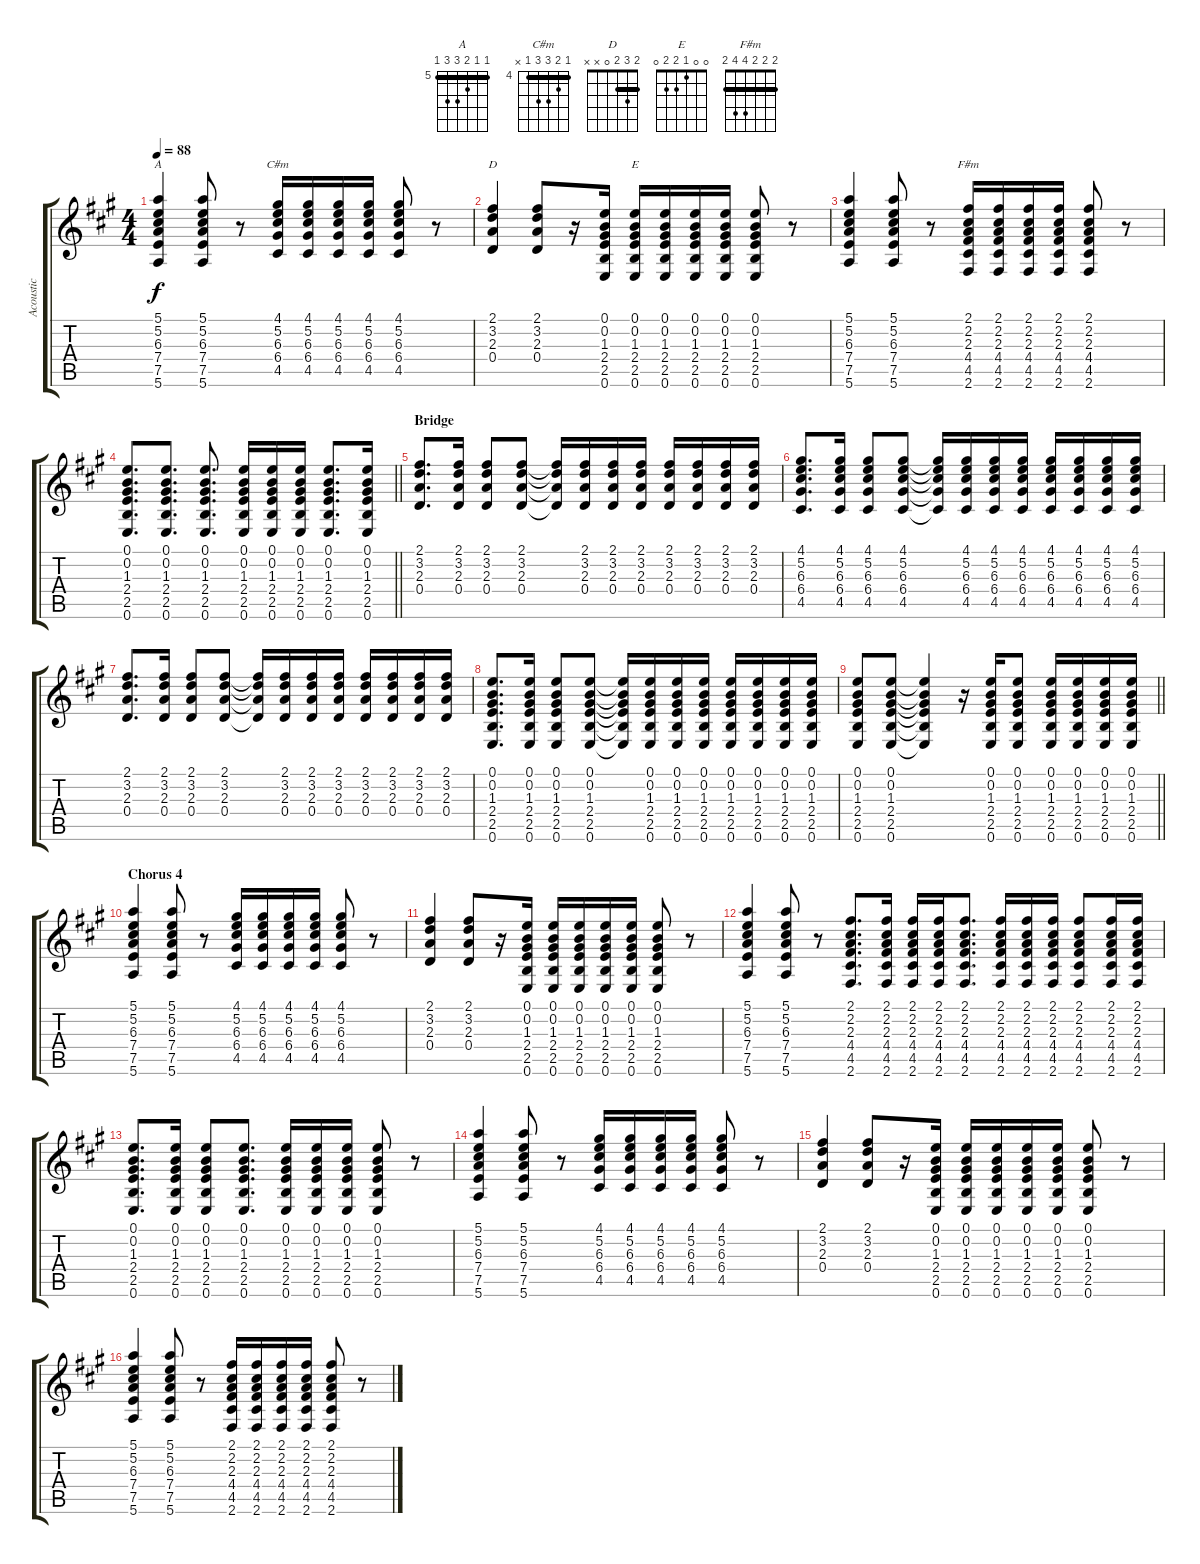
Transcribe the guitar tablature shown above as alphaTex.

\track ("Acoustic" "Acoustic") {instrument acousticguitarsteel}
\staff {score tabs}
\tuning (E4 B3 G3 D3 A2 E2) {hide}
\chord ("A" 5 5 6 7 7 5) {firstfret 5 barre 5}
\chord ("C#m" 4 5 6 6 4 x) {firstfret 4 barre 4}
\chord ("D" 2 3 2 0 x x) {barre 2}
\chord ("E" 0 0 1 2 2 0)
\chord ("F#m" 2 2 2 4 4 2) {barre 2}
\ts (4 4)
\tempo 88
\clef g2
\ks a
(5.1 5.2 6.3 7.4 7.5 5.6).4{ch "A" dy f} (5.1 5.2 6.3 7.4 7.5 5.6).8 r.8 (4.1 5.2 6.3 6.4 4.5).16{ch "C#m"} (4.1 5.2 6.3 6.4 4.5).16 (4.1 5.2 6.3 6.4 4.5).16 (4.1 5.2 6.3 6.4 4.5).16 (4.1 5.2 6.3 6.4 4.5).8 r.8 |
(2.1 3.2 2.3 0.4).4{ch "D"} (2.1 3.2 2.3 0.4).8 r.16 (0.1 0.2 1.3 2.4 2.5 0.6).16 (0.1 0.2 1.3 2.4 2.5 0.6).16{ch "E"} (0.1 0.2 1.3 2.4 2.5 0.6).16 (0.1 0.2 1.3 2.4 2.5 0.6).16 (0.1 0.2 1.3 2.4 2.5 0.6).16 (0.1 0.2 1.3 2.4 2.5 0.6).8 r.8 |
(5.1 5.2 6.3 7.4 7.5 5.6).4 (5.1 5.2 6.3 7.4 7.5 5.6).8 r.8 (2.1 2.2 2.3 4.4 4.5 2.6).16{ch "F#m"} (2.1 2.2 2.3 4.4 4.5 2.6).16 (2.1 2.2 2.3 4.4 4.5 2.6).16 (2.1 2.2 2.3 4.4 4.5 2.6).16 (2.1 2.2 2.3 4.4 4.5 2.6).8 r.8 |
\barLineRight lightlight
(0.1 0.2 1.3 2.4 2.5 0.6).8{d} (0.1 0.2 1.3 2.4 2.5 0.6).8{d} (0.1 0.2 1.3 2.4 2.5 0.6).8{d} (0.1 0.2 1.3 2.4 2.5 0.6).16 (0.1 0.2 1.3 2.4 2.5 0.6).16 (0.1 0.2 1.3 2.4 2.5 0.6).16 (0.1 0.2 1.3 2.4 2.5 0.6).8{d} (0.1 0.2 1.3 2.4 2.5 0.6).16 |
\section ("" "Bridge")
(2.1 3.2 2.3 0.4).8{d} (2.1 3.2 2.3 0.4).16 (2.1 3.2 2.3 0.4).8 (2.1 3.2 2.3 0.4).8 (2.1{t} 3.2{t} 2.3{t} 0.4{t}).16 (2.1 3.2 2.3 0.4).16 (2.1 3.2 2.3 0.4).16 (2.1 3.2 2.3 0.4).16 (2.1 3.2 2.3 0.4).16 (2.1 3.2 2.3 0.4).16 (2.1 3.2 2.3 0.4).16 (2.1 3.2 2.3 0.4).16 |
(4.1 5.2 6.3 6.4 4.5).8{d} (4.1 5.2 6.3 6.4 4.5).16 (4.1 5.2 6.3 6.4 4.5).8 (4.1 5.2 6.3 6.4 4.5).8 (4.1{t} 5.2{t} 6.3{t} 6.4{t} 4.5{t}).16 (4.1 5.2 6.3 6.4 4.5).16 (4.1 5.2 6.3 6.4 4.5).16 (4.1 5.2 6.3 6.4 4.5).16 (4.1 5.2 6.3 6.4 4.5).16 (4.1 5.2 6.3 6.4 4.5).16 (4.1 5.2 6.3 6.4 4.5).16 (4.1 5.2 6.3 6.4 4.5).16 |
(2.1 3.2 2.3 0.4).8{d} (2.1 3.2 2.3 0.4).16 (2.1 3.2 2.3 0.4).8 (2.1 3.2 2.3 0.4).8 (2.1{t} 3.2{t} 2.3{t} 0.4{t}).16 (2.1 3.2 2.3 0.4).16 (2.1 3.2 2.3 0.4).16 (2.1 3.2 2.3 0.4).16 (2.1 3.2 2.3 0.4).16 (2.1 3.2 2.3 0.4).16 (2.1 3.2 2.3 0.4).16 (2.1 3.2 2.3 0.4).16 |
(0.1 0.2 1.3 2.4 2.5 0.6).8{d} (0.1 0.2 1.3 2.4 2.5 0.6).16 (0.1 0.2 1.3 2.4 2.5 0.6).8 (0.1 0.2 1.3 2.4 2.5 0.6).8 (0.1{t} 0.2{t} 1.3{t} 2.4{t} 2.5{t} 0.6{t}).16 (0.1 0.2 1.3 2.4 2.5 0.6).16 (0.1 0.2 1.3 2.4 2.5 0.6).16 (0.1 0.2 1.3 2.4 2.5 0.6).16 (0.1 0.2 1.3 2.4 2.5 0.6).16 (0.1 0.2 1.3 2.4 2.5 0.6).16 (0.1 0.2 1.3 2.4 2.5 0.6).16 (0.1 0.2 1.3 2.4 2.5 0.6).16 |
\barLineRight lightlight
(0.1 0.2 1.3 2.4 2.5 0.6).8 (0.1 0.2 1.3 2.4 2.5 0.6).8 (0.1{t} 0.2{t} 1.3{t} 2.4{t} 2.5{t} 0.6{t}).4 r.16 (0.1 0.2 1.3 2.4 2.5 0.6).16 (0.1 0.2 1.3 2.4 2.5 0.6).8 (0.1 0.2 1.3 2.4 2.5 0.6).16 (0.1 0.2 1.3 2.4 2.5 0.6).16 (0.1 0.2 1.3 2.4 2.5 0.6).16 (0.1 0.2 1.3 2.4 2.5 0.6).16 |
\section ("" "Chorus 4")
(5.1 5.2 6.3 7.4 7.5 5.6).4 (5.1 5.2 6.3 7.4 7.5 5.6).8 r.8 (4.1 5.2 6.3 6.4 4.5).16 (4.1 5.2 6.3 6.4 4.5).16 (4.1 5.2 6.3 6.4 4.5).16 (4.1 5.2 6.3 6.4 4.5).16 (4.1 5.2 6.3 6.4 4.5).8 r.8 |
(2.1 3.2 2.3 0.4).4 (2.1 3.2 2.3 0.4).8 r.16 (0.1 0.2 1.3 2.4 2.5 0.6).16 (0.1 0.2 1.3 2.4 2.5 0.6).16 (0.1 0.2 1.3 2.4 2.5 0.6).16 (0.1 0.2 1.3 2.4 2.5 0.6).16 (0.1 0.2 1.3 2.4 2.5 0.6).16 (0.1 0.2 1.3 2.4 2.5 0.6).8 r.8 |
(5.1 5.2 6.3 7.4 7.5 5.6).4 (5.1 5.2 6.3 7.4 7.5 5.6).8 r.8 (2.1 2.2 2.3 4.4 4.5 2.6).8{d} (2.1 2.2 2.3 4.4 4.5 2.6).16 (2.1 2.2 2.3 4.4 4.5 2.6).16 (2.1 2.2 2.3 4.4 4.5 2.6).16 (2.1 2.2 2.3 4.4 4.5 2.6).8{d} (2.1 2.2 2.3 4.4 4.5 2.6).16 (2.1 2.2 2.3 4.4 4.5 2.6).16 (2.1 2.2 2.3 4.4 4.5 2.6).16 (2.1 2.2 2.3 4.4 4.5 2.6).8 (2.1 2.2 2.3 4.4 4.5 2.6).16 (2.1 2.2 2.3 4.4 4.5 2.6).16 |
(0.1 0.2 1.3 2.4 2.5 0.6).8{d} (0.1 0.2 1.3 2.4 2.5 0.6).16 (0.1 0.2 1.3 2.4 2.5 0.6).8 (0.1 0.2 1.3 2.4 2.5 0.6).8{d} (0.1 0.2 1.3 2.4 2.5 0.6).16 (0.1 0.2 1.3 2.4 2.5 0.6).16 (0.1 0.2 1.3 2.4 2.5 0.6).16 (0.1 0.2 1.3 2.4 2.5 0.6).8 r.8 |
(5.1 5.2 6.3 7.4 7.5 5.6).4 (5.1 5.2 6.3 7.4 7.5 5.6).8 r.8 (4.1 5.2 6.3 6.4 4.5).16 (4.1 5.2 6.3 6.4 4.5).16 (4.1 5.2 6.3 6.4 4.5).16 (4.1 5.2 6.3 6.4 4.5).16 (4.1 5.2 6.3 6.4 4.5).8 r.8 |
(2.1 3.2 2.3 0.4).4 (2.1 3.2 2.3 0.4).8 r.16 (0.1 0.2 1.3 2.4 2.5 0.6).16 (0.1 0.2 1.3 2.4 2.5 0.6).16 (0.1 0.2 1.3 2.4 2.5 0.6).16 (0.1 0.2 1.3 2.4 2.5 0.6).16 (0.1 0.2 1.3 2.4 2.5 0.6).16 (0.1 0.2 1.3 2.4 2.5 0.6).8 r.8 |
(5.1 5.2 6.3 7.4 7.5 5.6).4 (5.1 5.2 6.3 7.4 7.5 5.6).8 r.8 (2.1 2.2 2.3 4.4 4.5 2.6).16 (2.1 2.2 2.3 4.4 4.5 2.6).16 (2.1 2.2 2.3 4.4 4.5 2.6).16 (2.1 2.2 2.3 4.4 4.5 2.6).16 (2.1 2.2 2.3 4.4 4.5 2.6).8 r.8
